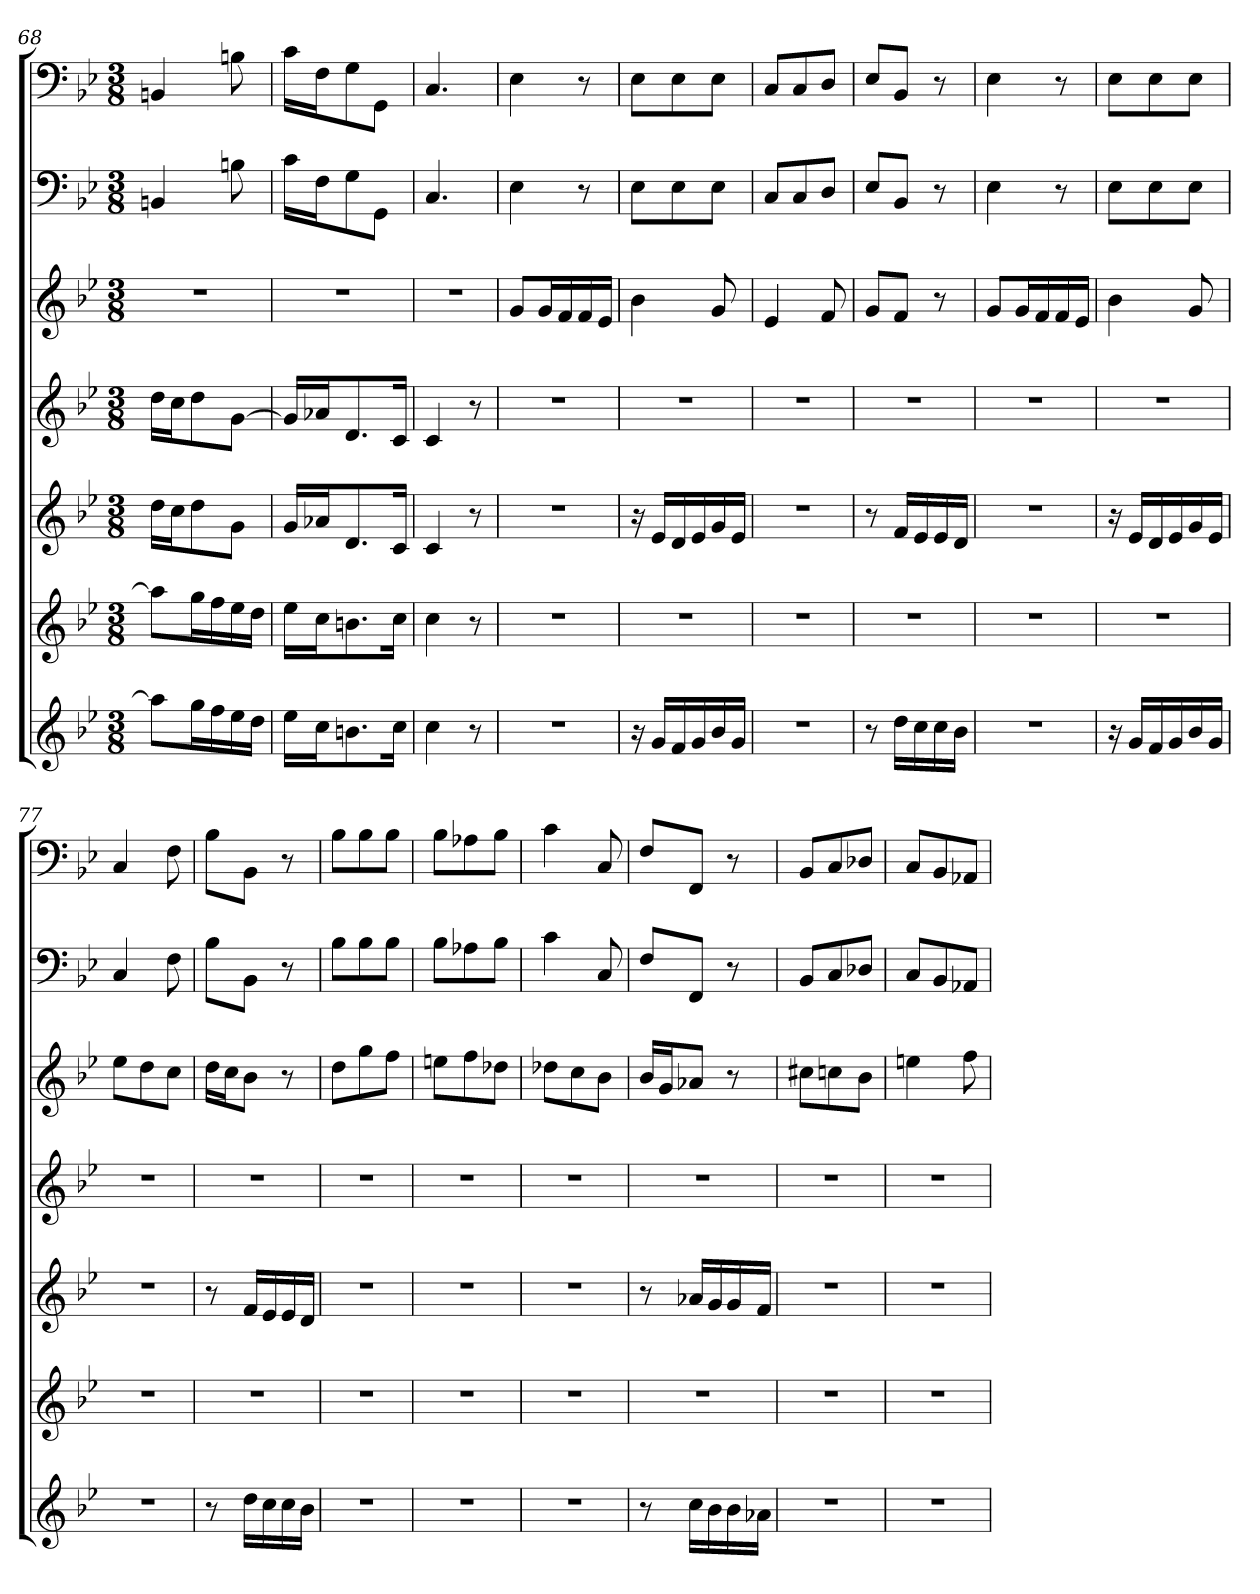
**kern	**kern	**kern	**kern	**kern	**kern	**kern
*part7	*part6	*part5	*part4	*part3	*part2	*part1
*staff7	*staff6	*staff5	*staff4	*staff3	*staff2	*staff1
*	*	*	*	*	*clefF4	*clefF4
*k[b-e-]	*k[b-e-]	*k[b-e-]	*k[b-e-]	*k[b-e-]	*k[b-e-]	*k[b-e-]
*g:	*g:	*g:	*g:	*g:	*g:	*g:
*M3/8	*M3/8	*M3/8	*M3/8	*M3/8	*M3/8	*M3/8
=68	=68	=68	=68	=68	=68	=68
8aa-L]	8aa-L]	16ddLL	16ddLL	4.r	4BBn	4BBn
.	.	16ccJ	16ccJ	.	.	.
16ggL	16ggL	8dd	8dd	.	.	.
16ff	16ff	.	.	.	.	.
16ee-	16ee-	8gJ	[8gJ	.	8Bn	8Bn
16ddJJ	16ddJJ	.	.	.	.	.
=69	=69	=69	=69	=69	=69	=69
16ee-LL	16ee-LL	16gLL	16gLL]	4.r	16c\LL	16c\LL
16ccJ	16ccJ	16a-XJ	16a-XJ	.	16F\J	16F\J
8.bn	8.bn	8.d	8.d	.	8G\	8G\
.	.	.	.	.	8GG\J	8GG\J
16ccJk	16ccJk	16cJk	16cJk	.	.	.
=70	=70	=70	=70	=70	=70	=70
4cc	4cc	4c	4c	4.r	4.C	4.C
8r	8r	8r	8r	.	.	.
=71	=71	=71	=71	=71	=71	=71
4.r	4.r	4.r	4.r	8gL	4E-	4E-
.	.	.	.	16gL	.	.
.	.	.	.	16f	.	.
.	.	.	.	16f	8r	8r
.	.	.	.	16e-JJ	.	.
=72	=72	=72	=72	=72	=72	=72
16r	4.r	16r	4.r	4b-	8E-\L	8E-\L
16gLL	.	16e-LL	.	.	.	.
16f	.	16d	.	.	8E-\	8E-\
16g	.	16e-	.	.	.	.
16b-	.	16g	.	8g	8E-\J	8E-\J
16gJJ	.	16e-JJ	.	.	.	.
=73	=73	=73	=73	=73	=73	=73
4.r	4.r	4.r	4.r	4e-	8C/L	8C/L
.	.	.	.	.	8C/	8C/
.	.	.	.	8f	8D/J	8D/J
=74	=74	=74	=74	=74	=74	=74
8r	4.r	8r	4.r	8gL	8E-/L	8E-/L
16ddLL	.	16fLL	.	8fJ	8BB-/J	8BB-/J
16cc	.	16e-	.	.	.	.
16cc	.	16e-	.	8r	8r	8r
16b-JJ	.	16dJJ	.	.	.	.
=75	=75	=75	=75	=75	=75	=75
4.r	4.r	4.r	4.r	8gL	4E-	4E-
.	.	.	.	16gL	.	.
.	.	.	.	16f	.	.
.	.	.	.	16f	8r	8r
.	.	.	.	16e-JJ	.	.
=76	=76	=76	=76	=76	=76	=76
16r	4.r	16r	4.r	4b-	8E-\L	8E-\L
16gLL	.	16e-LL	.	.	.	.
16f	.	16d	.	.	8E-\	8E-\
16g	.	16e-	.	.	.	.
16b-	.	16g	.	8g	8E-\J	8E-\J
16gJJ	.	16e-JJ	.	.	.	.
=77	=77	=77	=77	=77	=77	=77
4.r	4.r	4.r	4.r	8ee-L	4C	4C
.	.	.	.	8dd	.	.
.	.	.	.	8ccJ	8F	8F
=78	=78	=78	=78	=78	=78	=78
8r	4.r	8r	4.r	16ddLL	8B-\L	8B-\L
.	.	.	.	16ccJ	.	.
16ddLL	.	16fLL	.	8b-J	8BB-\J	8BB-\J
16cc	.	16e-	.	.	.	.
16cc	.	16e-	.	8r	8r	8r
16b-JJ	.	16dJJ	.	.	.	.
=79	=79	=79	=79	=79	=79	=79
4.r	4.r	4.r	4.r	8ddL	8B-\L	8B-\L
.	.	.	.	8gg	8B-\	8B-\
.	.	.	.	8ffJ	8B-\J	8B-\J
=80	=80	=80	=80	=80	=80	=80
4.r	4.r	4.r	4.r	8eenL	8B-\L	8B-\L
.	.	.	.	8ff	8A-X\	8A-X\
.	.	.	.	8dd-XJ	8B-\J	8B-\J
=81	=81	=81	=81	=81	=81	=81
4.r	4.r	4.r	4.r	8dd-XL	4c	4c
.	.	.	.	8cc	.	.
.	.	.	.	8b-J	8C	8C
=82	=82	=82	=82	=82	=82	=82
8r	4.r	8r	4.r	16b-LL	8F/L	8F/L
.	.	.	.	16gJ	.	.
16ccLL	.	16a-XLL	.	8a-XJ	8FF/J	8FF/J
16b-	.	16g	.	.	.	.
16b-	.	16g	.	8r	8r	8r
16a-XJJ	.	16fJJ	.	.	.	.
=83	=83	=83	=83	=83	=83	=83
4.r	4.r	4.r	4.r	8cc#XL	8BB-/L	8BB-/L
.	.	.	.	8ccn	8C/	8C/
.	.	.	.	8b-J	8D-X/J	8D-X/J
=84	=84	=84	=84	=84	=84	=84
4.r	4.r	4.r	4.r	4een	8C/L	8C/L
.	.	.	.	.	8BB-/	8BB-/
.	.	.	.	8ff	8AA-X/J	8AA-X/J
=	=	=	=	=	=	=
*-	*-	*-	*-	*-	*-	*-
